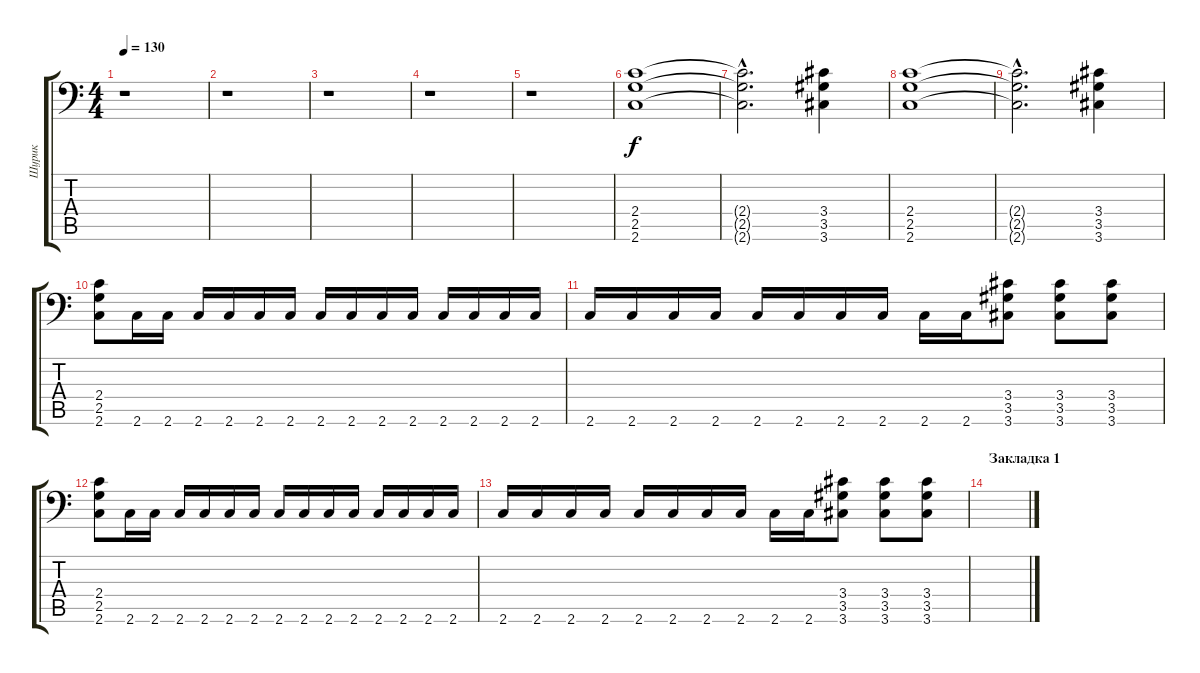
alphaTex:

\track ("Шурик" "Шурик") {instrument distortionguitar}
\staff {score tabs}
\tuning (C4 G3 Eb3 Bb2 F2 Bb1) {hide}
\ts (4 4)
\tempo 130
\clef f4
\ks c
r.1{dy f instrument distortionguitar} |
r.1 |
r.1 |
r.1 |
r.1 |
(2.4 2.5 2.6).1 |
(2.4{hac t} 2.5{hac t} 2.6{hac t}).2{d} (3.4 3.5 3.6).4 |
(2.4 2.5 2.6).1 |
(2.4{hac t} 2.5{hac t} 2.6{hac t}).2{d} (3.4 3.5 3.6).4 |
(2.4 2.5 2.6).8 2.6.16 2.6.16 2.6.16 2.6.16 2.6.16 2.6.16 2.6.16 2.6.16 2.6.16 2.6.16 2.6.16 2.6.16 2.6.16 2.6.16 |
2.6.16 2.6.16 2.6.16 2.6.16 2.6.16 2.6.16 2.6.16 2.6.16 2.6.16 2.6.16 (3.4 3.5 3.6).8 (3.4 3.5 3.6).8 (3.4 3.5 3.6).8 |
(2.4 2.5 2.6).8 2.6.16 2.6.16 2.6.16 2.6.16 2.6.16 2.6.16 2.6.16 2.6.16 2.6.16 2.6.16 2.6.16 2.6.16 2.6.16 2.6.16 |
2.6.16 2.6.16 2.6.16 2.6.16 2.6.16 2.6.16 2.6.16 2.6.16 2.6.16 2.6.16 (3.4 3.5 3.6).8 (3.4 3.5 3.6).8 (3.4 3.5 3.6).8 |
\section ("" "Закладка 1")
